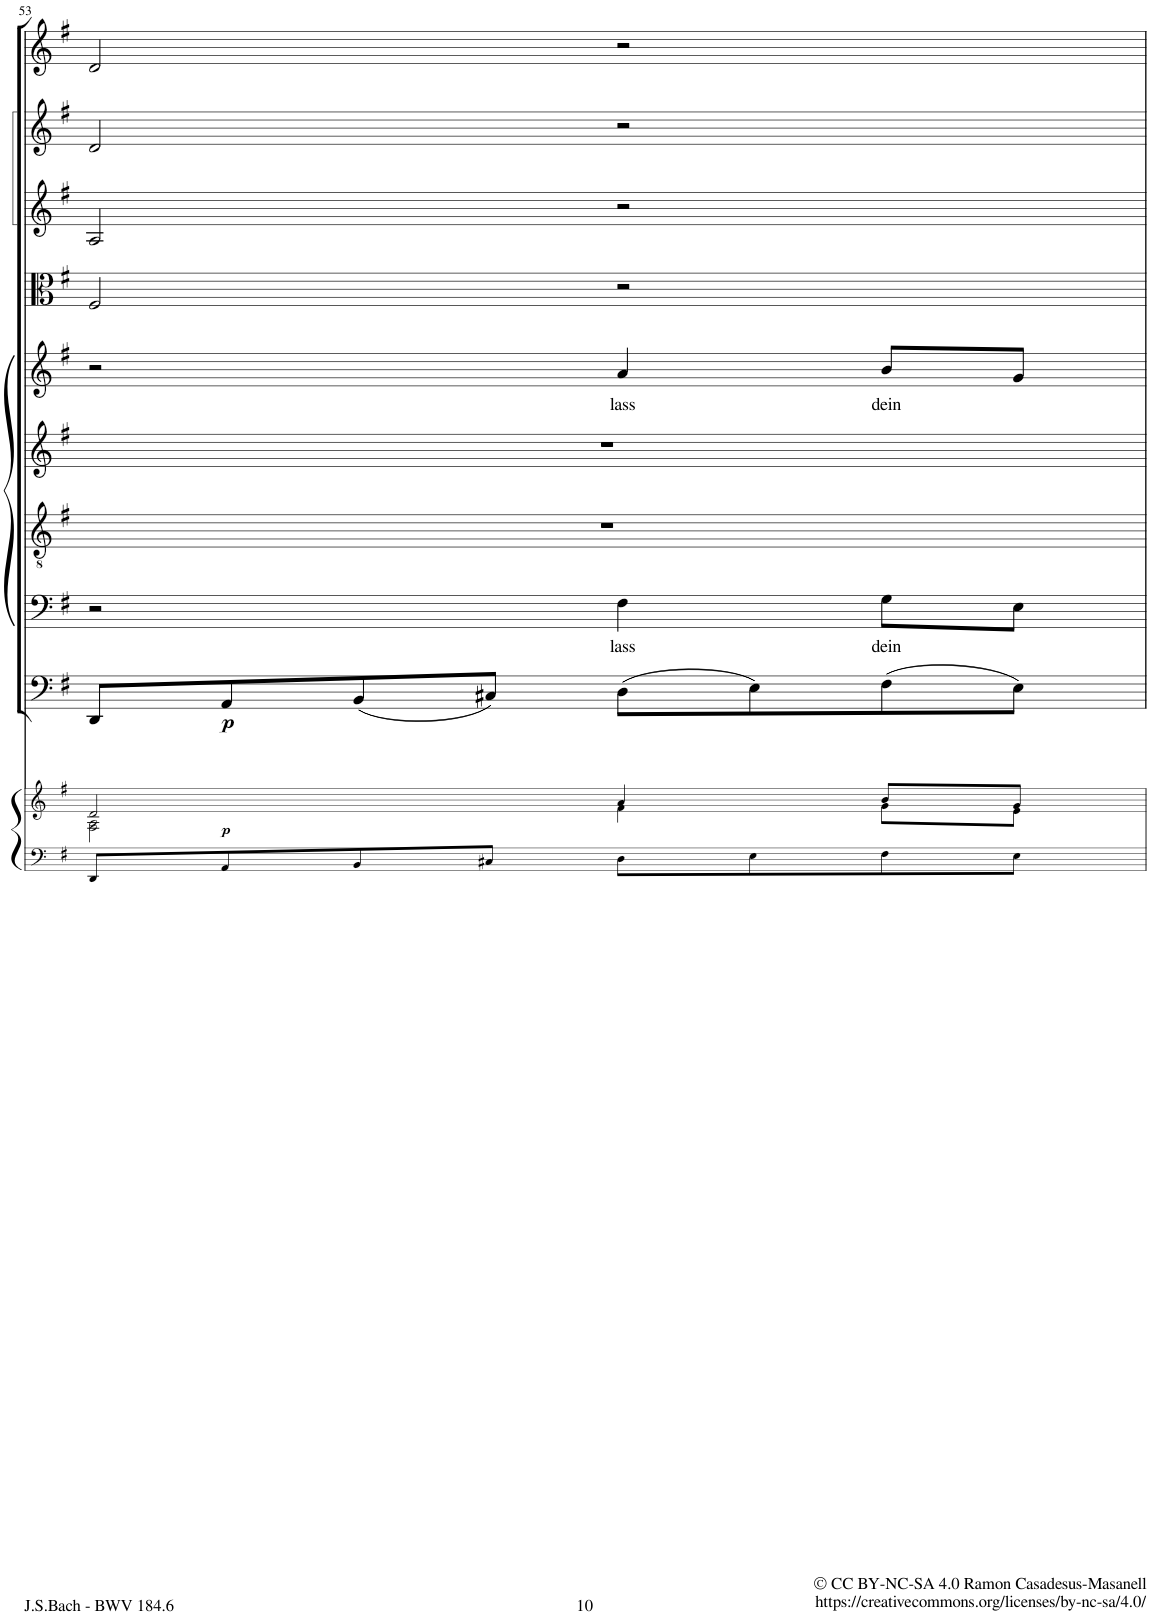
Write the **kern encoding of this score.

**kern	**kern	**dynam	**kern	**dynam	**kern	**text	**kern	**kern	**kern	**text	**kern	**kern	**kern	**kern
*part10	*part10	*part10	*part9	*part9	*part8	*part8	*part7	*part6	*part5	*part5	*part4	*part3	*part2	*part1
*staff11	*staff10	*staff10/11	*staff9	*staff9	*staff8	*staff8	*staff7	*staff6	*staff5	*staff5	*staff4	*staff3	*staff2	*staff1
*I"Piano reduction	*	*	*I"Continuo	*	*I"Basso	*	*I"Tenore	*I"Alto	*I"Soprano	*	*I"Viola	*I"Violino II	*I"Violino I	*I"Flauto traverso I.II.
*I'Pno	*	*	*	*	*	*	*	*	*	*	*I'Vla	*I'Vln	*I'Vln	*I'Fl
!!LO:PB:g=z
*clefF4	*clefG2	*	*clefF4	*	*clefF4	*	*clefGv2	*clefG2	*clefG2	*	*clefC3	*clefG2	*clefG2	*clefG2
*k[f#]	*k[f#]	*	*k[f#]	*	*k[f#]	*	*k[f#]	*k[f#]	*k[f#]	*	*k[f#]	*k[f#]	*k[f#]	*k[f#]
*M2/2	*M2/2	*	*M2/2	*	*M2/2	*	*M2/2	*M2/2	*M2/2	*	*M2/2	*M2/2	*M2/2	*M2/2
*met(c|)	*met(c|)	*	*met(c|)	*	*met(c|)	*	*met(c|)	*met(c|)	*met(c|)	*	*met(c|)	*met(c|)	*met(c|)	*met(c|)
=53	=53	=53	=53	=53	=53	=53	=53	=53	=53	=53	=53	=53	=53	=53
*	*^	*	*	*	*	*	*	*	*	*	*	*	*	*
*	*	*^	*	*	*	*	*	*	*	*	*	*	*	*	*
8DD/L	2d/	2F#\ 2A\	8ryy	.	8DD/L	.	2r	.	1r	1r	2r	.	2F#/	2A/	2d/	2d/
!	!	!	!	!LO:DY:b	!	!LO:DY:b	!	!	!	!	!	!	!	!	!	!
8AA/	.	.	2..ryy	p	8AA/	p	.	.	.	.	.	.	.	.	.	.
8BB/	.	.	.	.	(8BB/	.	.	.	.	.	.	.	.	.	.	.
8C#X/J	.	.	.	.	8C#X/J)	.	.	.	.	.	.	.	.	.	.	.
!	!	!	!	!	!	!	!	!LO:LY:b	!	!	!	!LO:LY:b	!	!	!	!
8D\L	4a/	4f#\	.	.	(8D\L	.	4F#\	lass	.	.	4a/	lass	2r	2r	2r	2r
8E\	.	.	.	.	8E\)	.	.	.	.	.	.	.	.	.	.	.
!	!	!	!	!	!	!	!	!LO:LY:b	!	!	!	!LO:LY:b	!	!	!	!
8F#\	8b/L	8g\L	.	.	(8F#\	.	8G\L	dein	.	.	8b/L	dein	.	.	.	.
8E\J	8g/J	8e\J	.	.	8E\J)	.	8E\J	.	.	.	8g/J	.	.	.	.	.
*	*v	*v	*v	*	*	*	*	*	*	*	*	*	*	*	*	*
=	=	=	=	=	=	=	=	=	=	=	=	=	=	=
*-	*-	*-	*-	*-	*-	*-	*-	*-	*-	*-	*-	*-	*-	*-
